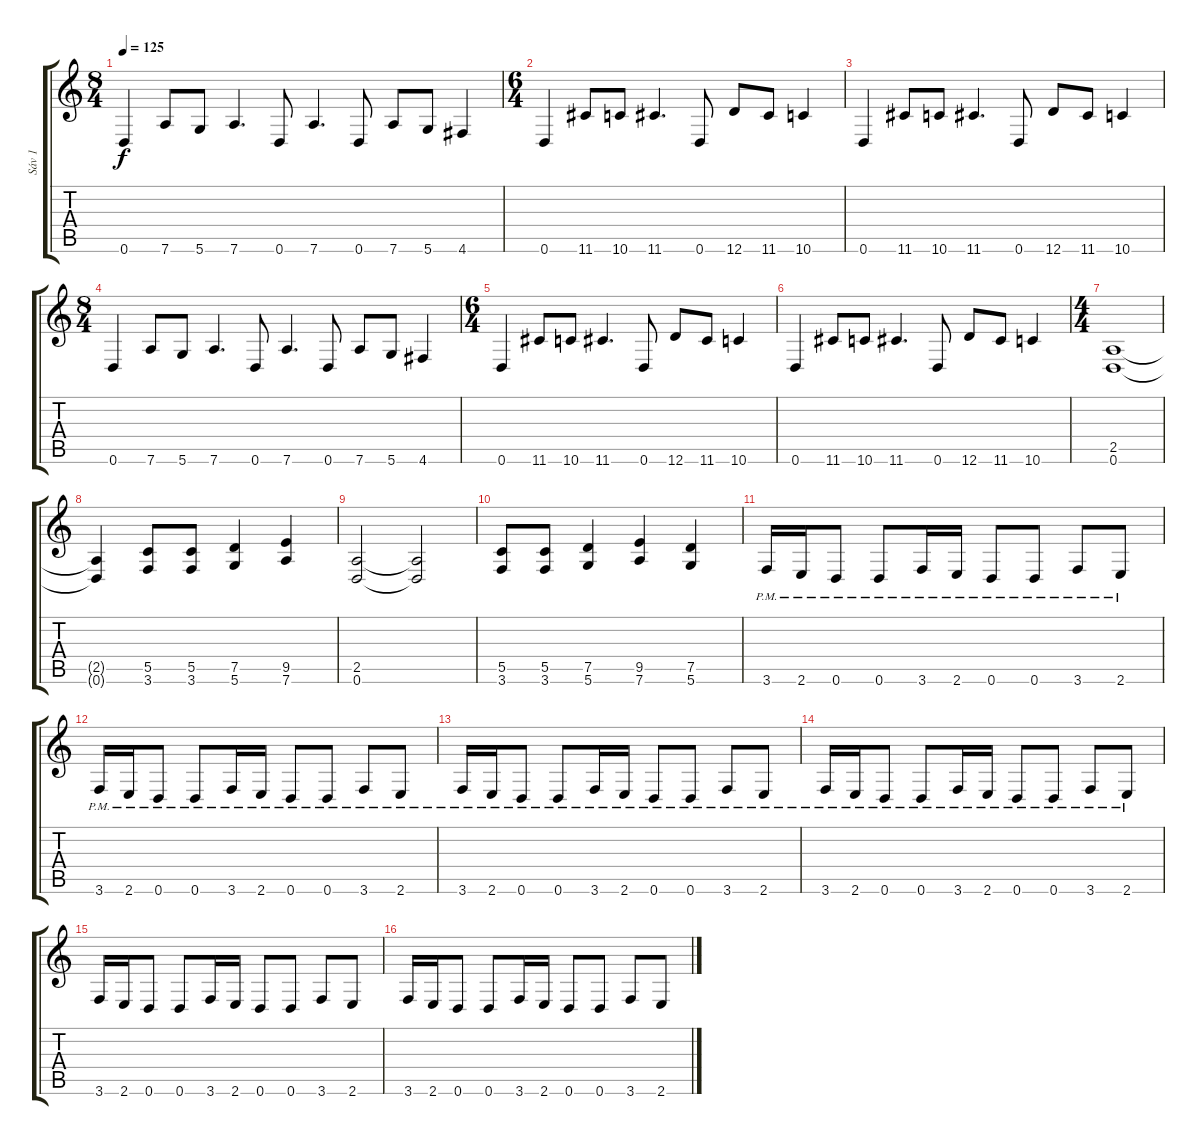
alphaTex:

\track ("Sáv 1" "Sáv 1") {instrument distortionguitar}
\staff {score tabs}
\tuning (D4 A3 F3 C3 G2 D2) {hide}
\ts (8 4)
\tempo 125
\clef g2
\ks c
0.6.4{dy f} 7.6.8 5.6.8 7.6.4{d} 0.6.8 7.6.4{d} 0.6.8 7.6.8 5.6.8 4.6.4 |
\ts (6 4)
0.6.4 11.6.8 10.6.8 11.6.4{d} 0.6.8 12.6.8 11.6.8 10.6.4 |
0.6.4 11.6.8 10.6.8 11.6.4{d} 0.6.8 12.6.8 11.6.8 10.6.4 |
\ts (8 4)
0.6.4 7.6.8 5.6.8 7.6.4{d} 0.6.8 7.6.4{d} 0.6.8 7.6.8 5.6.8 4.6.4 |
\ts (6 4)
0.6.4 11.6.8 10.6.8 11.6.4{d} 0.6.8 12.6.8 11.6.8 10.6.4 |
0.6.4 11.6.8 10.6.8 11.6.4{d} 0.6.8 12.6.8 11.6.8 10.6.4 |
\ts (4 4)
(2.5 0.6).1 |
(2.5{t} 0.6{t}).4 (5.5 3.6).8 (5.5 3.6).8 (7.5 5.6).4 (9.5 7.6).4 |
(2.5 0.6).2 (2.5{t} 0.6{t}).2 |
(5.5 3.6).8 (5.5 3.6).8 (7.5 5.6).4 (9.5 7.6).4 (7.5 5.6).4 |
3.6{pm}.16 2.6{pm}.16 0.6{pm}.8 0.6{pm}.8 3.6{pm}.16 2.6{pm}.16 0.6{pm}.8 0.6{pm}.8 3.6{pm}.8 2.6{pm}.8 |
3.6{pm}.16 2.6{pm}.16 0.6{pm}.8 0.6{pm}.8 3.6{pm}.16 2.6{pm}.16 0.6{pm}.8 0.6{pm}.8 3.6{pm}.8 2.6{pm}.8 |
3.6{pm}.16 2.6{pm}.16 0.6{pm}.8 0.6{pm}.8 3.6{pm}.16 2.6{pm}.16 0.6{pm}.8 0.6{pm}.8 3.6{pm}.8 2.6{pm}.8 |
3.6{pm}.16 2.6{pm}.16 0.6{pm}.8 0.6{pm}.8 3.6{pm}.16 2.6{pm}.16 0.6{pm}.8 0.6{pm}.8 3.6{pm}.8 2.6{pm}.8 |
3.6.16 2.6.16 0.6.8 0.6.8 3.6.16 2.6.16 0.6.8 0.6.8 3.6.8 2.6.8 |
3.6.16 2.6.16 0.6.8 0.6.8 3.6.16 2.6.16 0.6.8 0.6.8 3.6.8 2.6.8
